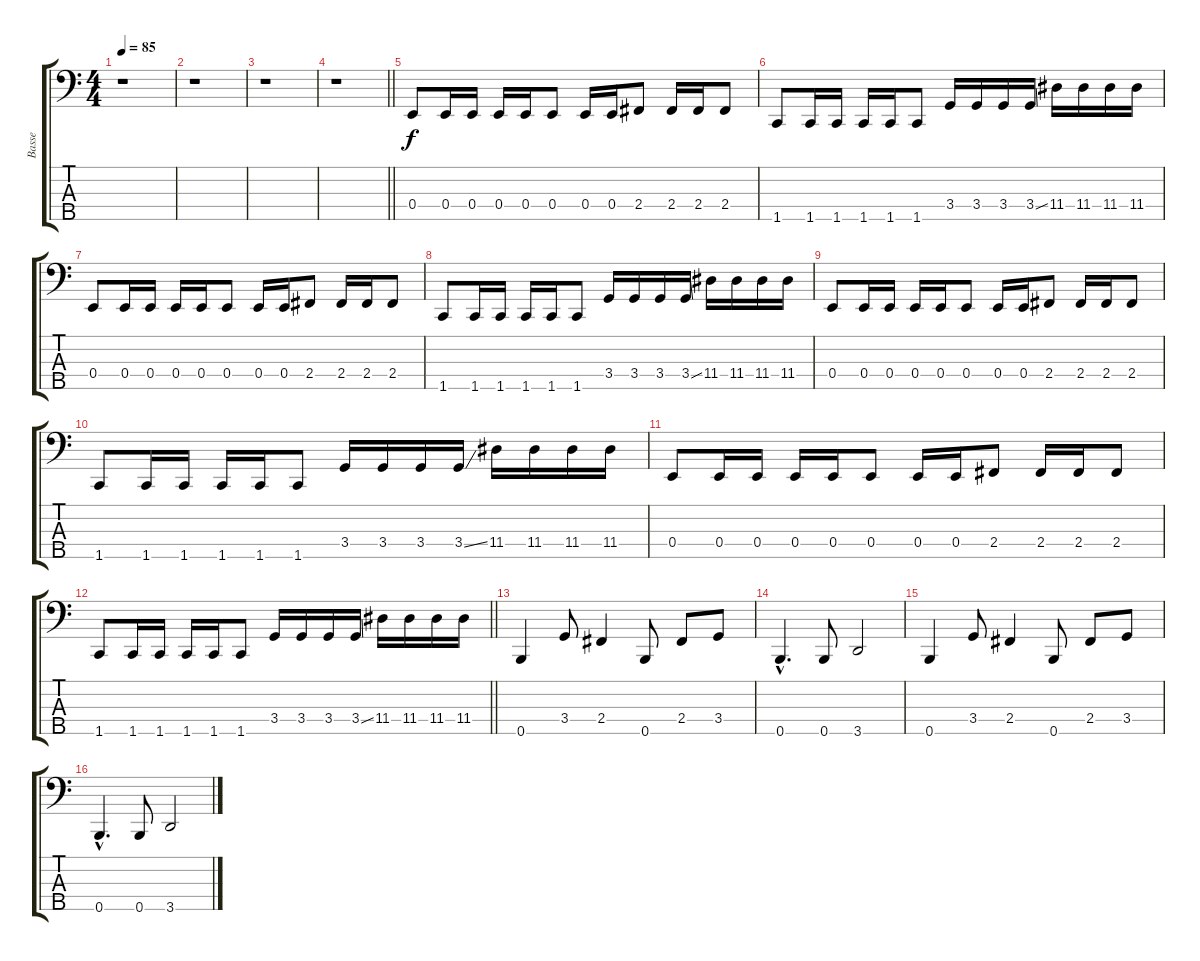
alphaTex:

\track ("Basse" "Basse") {instrument electricbassfinger}
\staff {score tabs}
\tuning (G2 D2 A1 E1 B0) {hide}
\ts (4 4)
\tempo 85
\clef f4
\ks c
r.1{dy f instrument electricbassfinger} |
r.1 |
r.1 |
\barLineRight lightlight
r.1 |
0.4.8 0.4.16 0.4.16 0.4.16 0.4.16 0.4.8 0.4.16 0.4.16 2.4.8 2.4.16 2.4.16 2.4.8 |
1.5.8 1.5.16 1.5.16 1.5.16 1.5.16 1.5.8 3.4.16 3.4.16 3.4.16 3.4{ss}.16 11.4.16 11.4.16 11.4.16 11.4.16 |
0.4.8 0.4.16 0.4.16 0.4.16 0.4.16 0.4.8 0.4.16 0.4.16 2.4.8 2.4.16 2.4.16 2.4.8 |
1.5.8 1.5.16 1.5.16 1.5.16 1.5.16 1.5.8 3.4.16 3.4.16 3.4.16 3.4{ss}.16 11.4.16 11.4.16 11.4.16 11.4.16 |
0.4.8 0.4.16 0.4.16 0.4.16 0.4.16 0.4.8 0.4.16 0.4.16 2.4.8 2.4.16 2.4.16 2.4.8 |
1.5.8 1.5.16 1.5.16 1.5.16 1.5.16 1.5.8 3.4.16 3.4.16 3.4.16 3.4{ss}.16 11.4.16 11.4.16 11.4.16 11.4.16 |
0.4.8 0.4.16 0.4.16 0.4.16 0.4.16 0.4.8 0.4.16 0.4.16 2.4.8 2.4.16 2.4.16 2.4.8 |
\barLineRight lightlight
1.5.8 1.5.16 1.5.16 1.5.16 1.5.16 1.5.8 3.4.16 3.4.16 3.4.16 3.4{ss}.16 11.4.16 11.4.16 11.4.16 11.4.16 |
0.5.4{volume 11} 3.4.8 2.4.4 0.5.8 2.4.8 3.4.8 |
0.5{hac}.4{d} 0.5.8 3.5.2 |
0.5.4 3.4.8 2.4.4 0.5.8 2.4.8 3.4.8 |
0.5{hac}.4{d} 0.5.8 3.5.2
